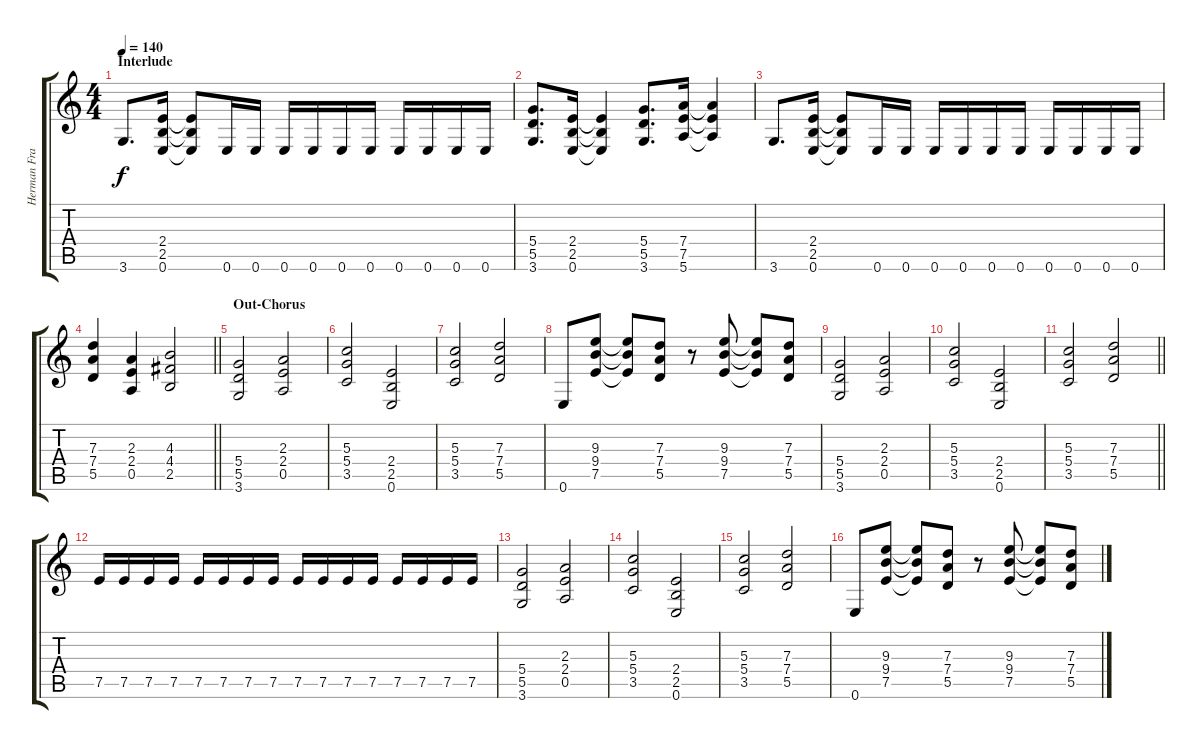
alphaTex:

\track ("Herman Frank (Guitar)" "Herman Fra") {instrument distortionguitar}
\staff {score tabs}
\tuning (E4 B3 G3 D3 A2 E2) {hide}
\ts (4 4)
\section ("" "Interlude")
\tempo 140
\clef g2
\ks c
3.6.8{d dy f} (2.4 2.5 0.6).16 (2.4{t} 2.5{t} 0.6{t}).8 0.6.16 0.6.16 0.6.16 0.6.16 0.6.16 0.6.16 0.6.16 0.6.16 0.6.16 0.6.16 |
(5.4 5.5 3.6).8{d} (2.4 2.5 0.6).16 (2.4{t} 2.5{t} 0.6{t}).4 (5.4 5.5 3.6).8{d} (7.4 7.5 5.6).16 (7.4{t} 7.5{t} 5.6{t}).4 |
3.6.8{d} (2.4 2.5 0.6).16 (2.4{t} 2.5{t} 0.6{t}).8 0.6.16 0.6.16 0.6.16 0.6.16 0.6.16 0.6.16 0.6.16 0.6.16 0.6.16 0.6.16 |
\barLineRight lightlight
(7.3 7.4 5.5).4 (2.3 2.4 0.5).4 (4.3 4.4 2.5).2 |
\section ("" "Out-Chorus")
(5.4 5.5 3.6).2 (2.3 2.4 0.5).2 |
(5.3 5.4 3.5).2 (2.4 2.5 0.6).2 |
(5.3 5.4 3.5).2 (7.3 7.4 5.5).2 |
0.6.8 (9.3 9.4 7.5).8 (9.3{t} 9.4{t} 7.5{t}).8 (7.3 7.4 5.5).8 r.8 (9.3 9.4 7.5).8 (9.3{t} 9.4{t} 7.5{t}).8 (7.3 7.4 5.5).8 |
(5.4 5.5 3.6).2 (2.3 2.4 0.5).2 |
(5.3 5.4 3.5).2 (2.4 2.5 0.6).2 |
\barLineRight lightlight
(5.3 5.4 3.5).2 (7.3 7.4 5.5).2 |
7.5.16 7.5.16 7.5.16 7.5.16 7.5.16 7.5.16 7.5.16 7.5.16 7.5.16 7.5.16 7.5.16 7.5.16 7.5.16 7.5.16 7.5.16 7.5.16 |
(5.4 5.5 3.6).2 (2.3 2.4 0.5).2 |
(5.3 5.4 3.5).2 (2.4 2.5 0.6).2 |
(5.3 5.4 3.5).2 (7.3 7.4 5.5).2 |
0.6.8 (9.3 9.4 7.5).8 (9.3{t} 9.4{t} 7.5{t}).8 (7.3 7.4 5.5).8 r.8 (9.3 9.4 7.5).8 (9.3{t} 9.4{t} 7.5{t}).8 (7.3 7.4 5.5).8
